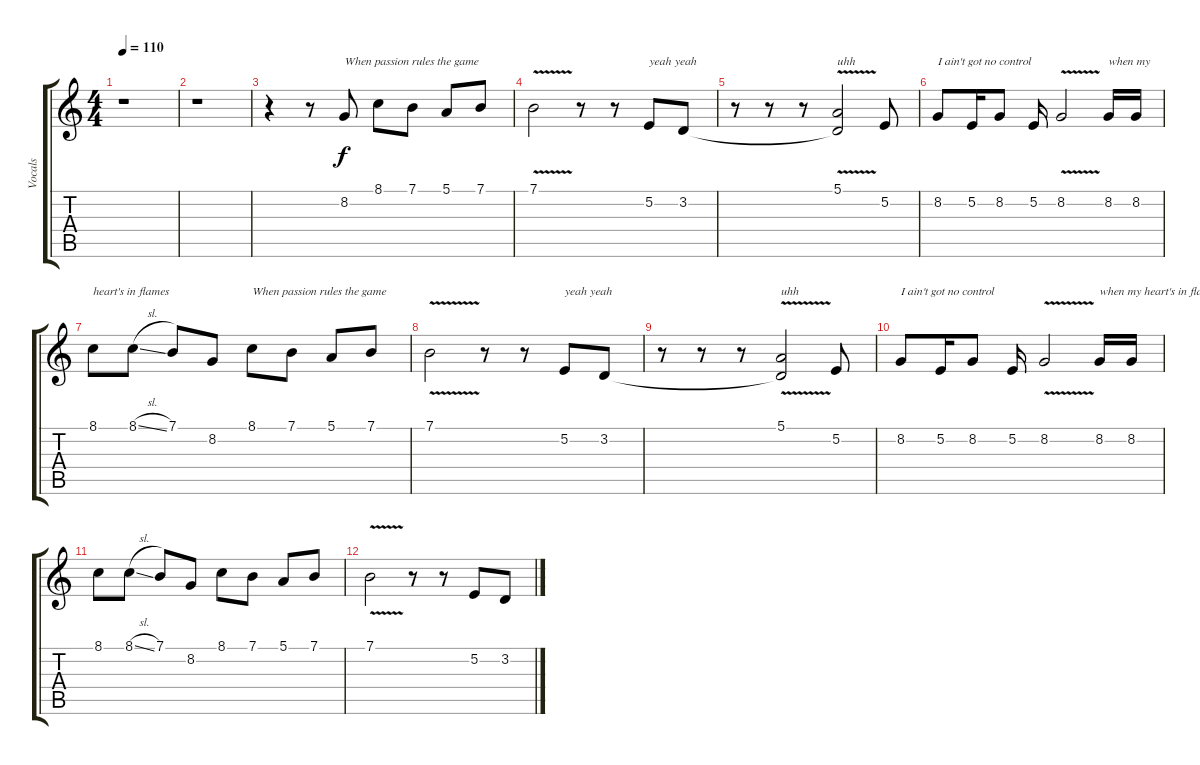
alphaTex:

\track ("Vocals" "Vocals") {instrument lead5charang}
\staff {score tabs}
\tuning (E4 B3 G3 D3 A2 E2) {hide}
\ts (4 4)
\tempo 110
\clef g2
\ks c
r.1{dy f} |
r.1 |
r.4 r.8 8.2.8{txt "When passion rules the game"} 8.1.8 7.1.8 5.1.8 7.1.8 |
7.1{v}.2 r.8 r.8 5.2.8{txt "yeah yeah"} 3.2.8 |
r.8 r.8 r.8 (5.1{v} 3.2{t}).2{txt "uhh"} 5.2.8 |
8.2.8{txt "I ain't got no control"} 5.2.16 8.2.8 5.2.16 8.2{v}.2 8.2.16{txt "when my"} 8.2.16 |
8.1.8{txt "heart's in flames"} 8.1{sl}.8 7.1.8 8.2.8 8.1.8{txt "When passion rules the game"} 7.1.8 5.1.8 7.1.8 |
7.1{v}.2 r.8 r.8 5.2.8{txt "yeah yeah"} 3.2.8 |
r.8 r.8 r.8 (5.1{v} 3.2{t}).2{txt "uhh"} 5.2.8 |
8.2.8{txt "I ain't got no control"} 5.2.16 8.2.8 5.2.16 8.2{v}.2 8.2.16{txt "when my heart's in flames......"} 8.2.16 |
8.1.8 8.1{sl}.8 7.1.8 8.2.8 8.1.8 7.1.8 5.1.8 7.1.8 |
7.1{v}.2 r.8 r.8 5.2.8 3.2.8
